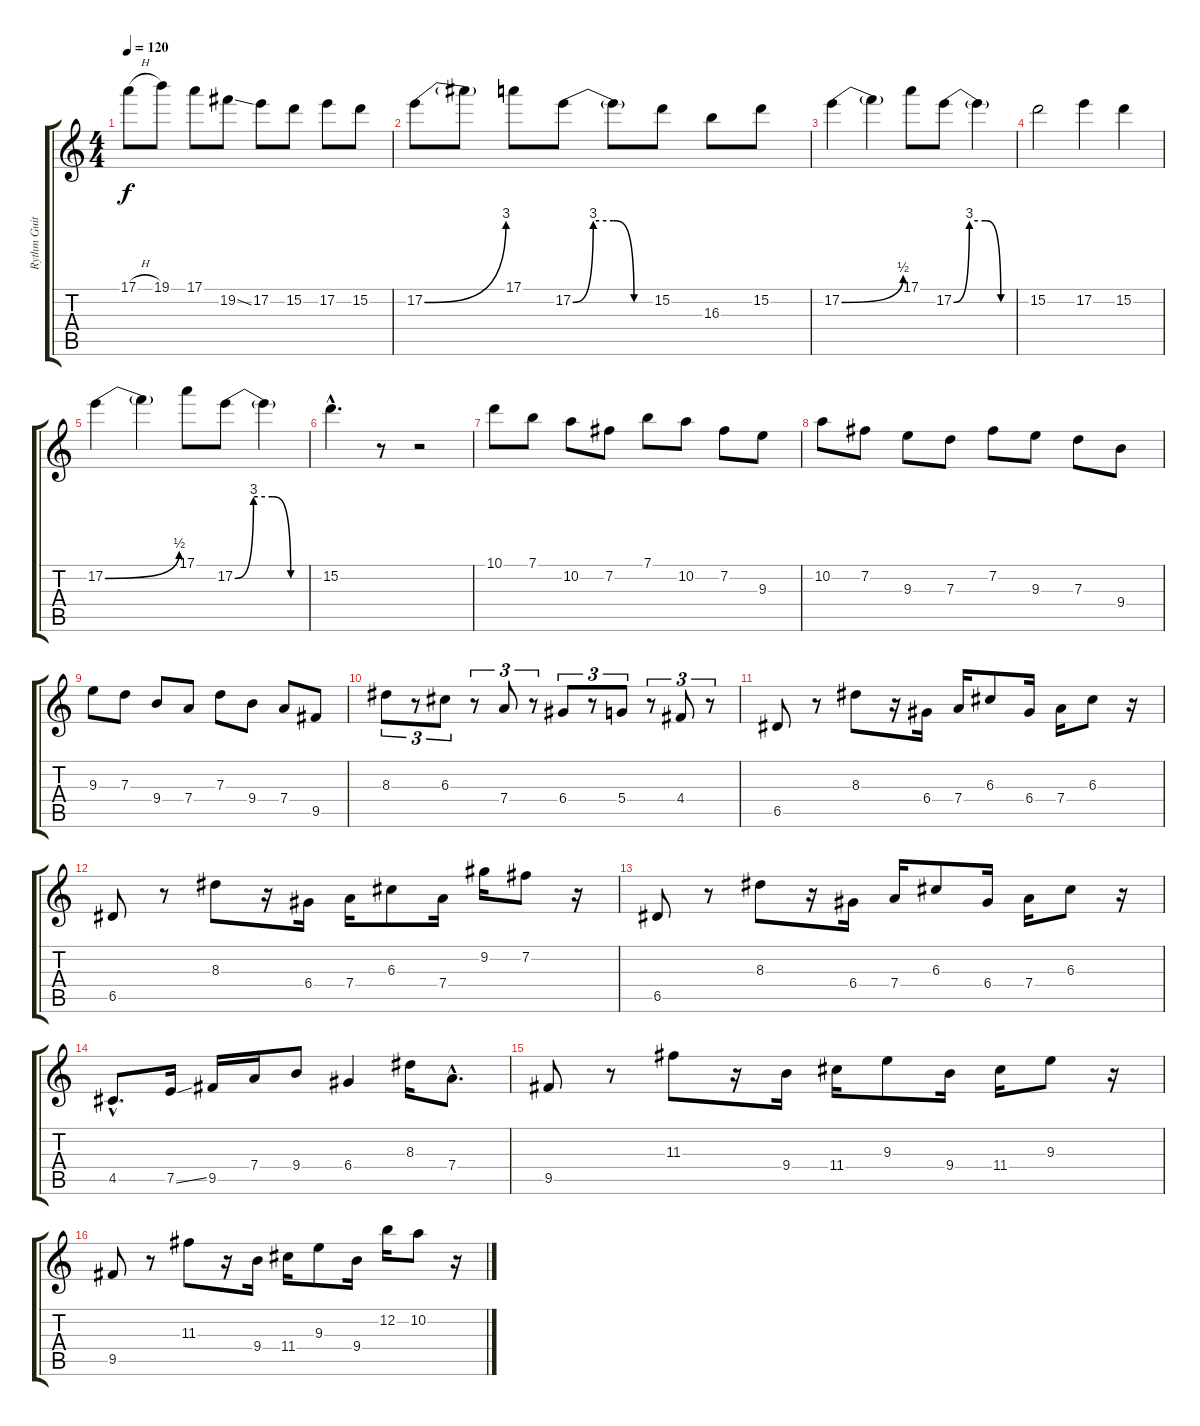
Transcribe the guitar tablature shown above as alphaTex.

\track ("Rythm Guitar" "Rythm Guit") {instrument distortionguitar}
\staff {score tabs}
\tuning (E4 B3 G3 D3 A2 E2) {hide}
\ts (4 4)
\tempo 120
\clef g2
\ks c
17.1{h}.8{dy f} 19.1.8 17.1.8 19.2{ss}.8 17.2.8 15.2.8 17.2.8 15.2.8 |
17.2{be (bend 0 0 60 12)}.8 17.2{t}.8 17.1.8 17.2{be (custom 0 0 15 12 30 12 45 0 60 0)}.8 17.2{t}.8 15.2.8 16.3.8 15.2.8 |
17.2{be (bend 0 0 60 2)}.4 17.2{t}.4 17.1.8 17.2{be (custom 0 0 15 12 30 12 45 0 60 0)}.8 17.2{t}.4 |
15.2.2 17.2.4 15.2.4 |
17.2{be (bend 0 0 60 2)}.4 17.2{t}.4 17.1.8 17.2{be (custom 0 0 15 12 30 12 45 0 60 0)}.8 17.2{t}.4 |
15.2{hac}.4{d} r.8 r.2 |
10.1.8 7.1.8 10.2.8 7.2.8 7.1.8 10.2.8 7.2.8 9.3.8 |
10.2.8 7.2.8 9.3.8 7.3.8 7.2.8 9.3.8 7.3.8 9.4.8 |
9.3.8 7.3.8 9.4.8 7.4.8 7.3.8 9.4.8 7.4.8 9.5.8 |
8.3.8{tu (3 2)} r.8{tu (3 2)} 6.3.8{tu (3 2)} r.8{tu (3 2)} 7.4.8{tu (3 2)} r.8{tu (3 2)} 6.4.8{tu (3 2)} r.8{tu (3 2)} 5.4.8{tu (3 2)} r.8{tu (3 2)} 4.4.8{tu (3 2)} r.8{tu (3 2)} |
6.5.8 r.8 8.3.8 r.16 6.4.16 7.4.16 6.3.8 6.4.16 7.4.16 6.3.8 r.16 |
6.5.8 r.8 8.3.8 r.16 6.4.16 7.4.16 6.3.8 7.4.16 9.2.16 7.2.8 r.16 |
6.5.8 r.8 8.3.8 r.16 6.4.16 7.4.16 6.3.8 6.4.16 7.4.16 6.3.8 r.16 |
4.5{hac}.8{d} 7.5{ss}.16 9.5.16 7.4.16 9.4.8 6.4.4 8.3.16 7.4{hac}.8{d} |
9.5.8 r.8 11.3.8 r.16 9.4.16 11.4.16 9.3.8 9.4.16 11.4.16 9.3.8 r.16 |
9.5.8 r.8 11.3.8 r.16 9.4.16 11.4.16 9.3.8 9.4.16 12.2.16 10.2.8 r.16
